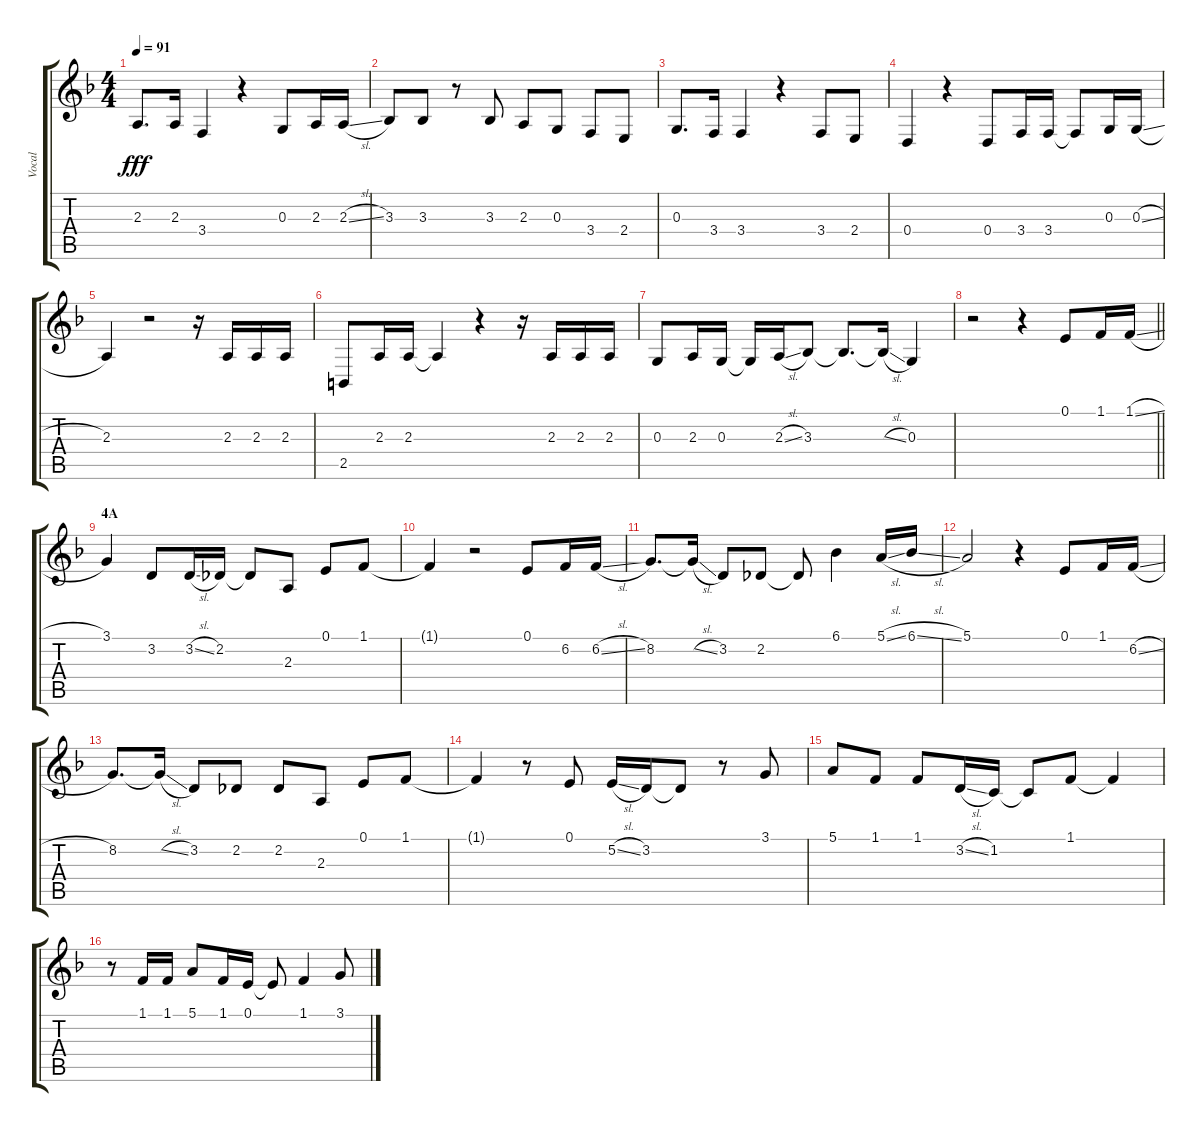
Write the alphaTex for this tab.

\track ("Vocal" "Vocal") {instrument voiceoohs}
\staff {score tabs}
\tuning (E4 B3 G3 D3 A2 E2) {hide}
\ts (4 4)
\tempo 91
\clef g2
\ks f
2.3.8{d dy fff} 2.3.16 3.4.4 r.4 0.3.8 2.3.16 2.3{sl}.16 |
3.3.8 3.3.8 r.8 3.3.8 2.3.8 0.3.8 3.4.8 2.4.8 |
0.3.8{d} 3.4.16 3.4.4 r.4 3.4.8 2.4.8 |
0.4.4 r.4 0.4.8 3.4.16 3.4.16 3.4{t}.8 0.3.16 0.3{sl}.16 |
2.3.4 r.2 r.16 2.3.16 2.3.16 2.3.16 |
2.5.8 2.3.16 2.3.16 2.3{t}.4 r.4 r.16 2.3.16 2.3.16 2.3.16 |
0.3.8 2.3.16 0.3.16 0.3{t}.16 2.3{sl}.16 3.3.8 3.3{t}.8{d} 3.3{sl t}.16 0.3.4 |
\barLineRight lightlight
r.2 r.4 0.1.8 1.1.16 1.1{sl}.16 |
\section ("" "4A")
3.1.4 3.2.8 3.2{sl}.16 2.2.16 2.2{t}.8 2.3.8 0.1.8 1.1.8 |
1.1{t}.4 r.2 0.1.8 6.2.16 6.2{sl}.16 |
8.2.8{d} 8.2{sl t}.16 3.2.8 2.2.8 2.2{t}.8 6.1.4 5.1{sl}.16 6.1{sl}.16 |
5.1.2 r.4 0.1.8 1.1.16 6.2{sl}.16 |
8.2.8{d} 8.2{sl t}.16 3.2.8 2.2.8 2.2.8 2.3.8 0.1.8 1.1.8 |
1.1{t}.4 r.8 0.1.8 5.2{sl}.16 3.2.16 3.2{t}.8 r.8 3.1.8 |
5.1.8 1.1.8 1.1.8 3.2{sl}.16 1.2.16 1.2{t}.8 1.1.8 1.1{t}.4 |
r.8 1.1.16 1.1.16 5.1.8 1.1.16 0.1.16 0.1{t}.8 1.1.4 3.1.8
